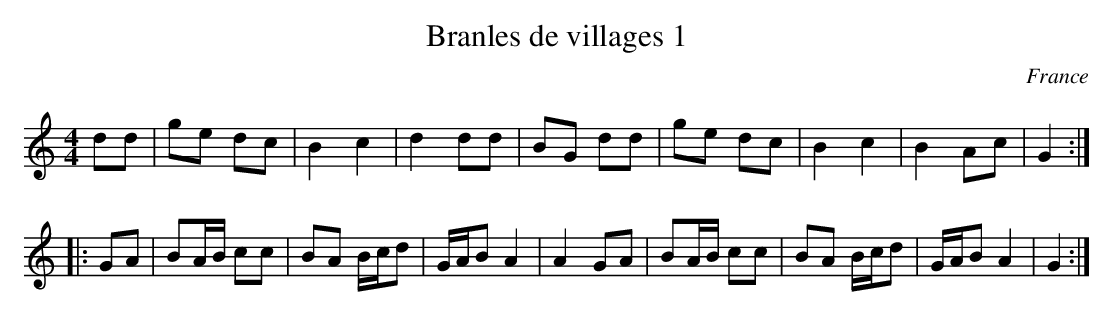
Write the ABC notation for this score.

X:1
T:Branles de villages 1
O:France
M:4/4
K:GMix
dd|\
ge dc|B2c2|d2dd|BG dd|ge dc|B2c2|B2Ac|G2::
GA|\
BA/B/ cc|BA B/c/d|G/A/B A2|A2GA|\
BA/B/ cc|BA B/c/d|G/A/B A2|G2:|
